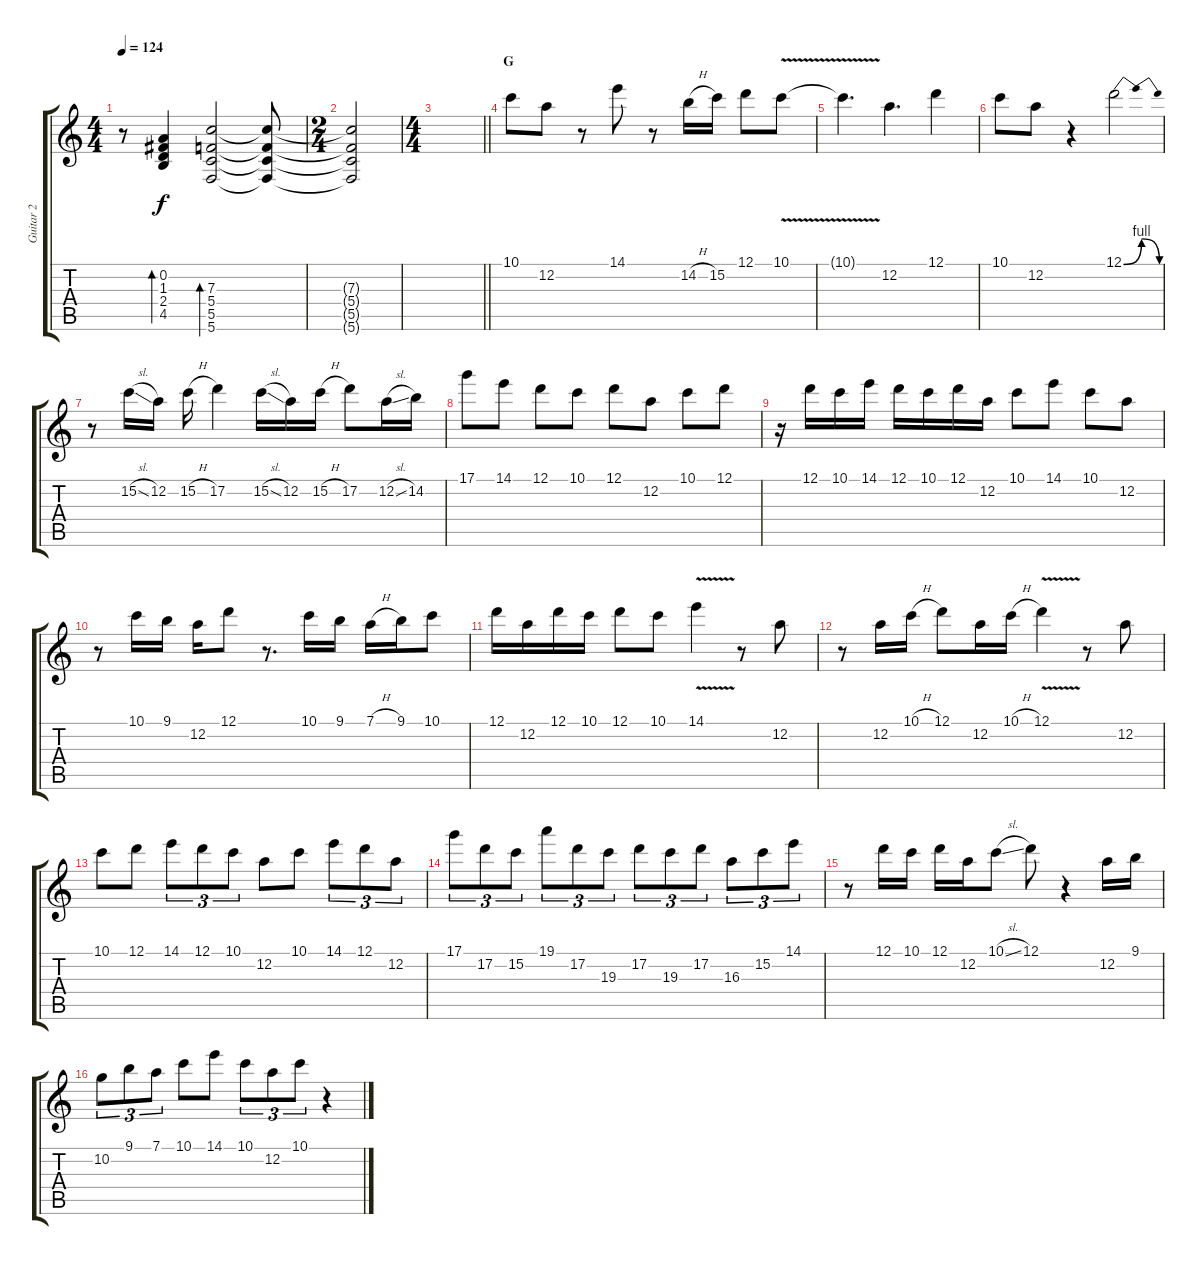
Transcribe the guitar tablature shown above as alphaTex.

\track ("Guitar 2" "Guitar 2") {instrument distortionguitar}
\staff {score tabs}
\tuning (D4 A3 F3 C3 G2 C2) {hide}
\ts (4 4)
\tempo 124
\clef g2
\ks c
r.8{dy f} (0.2 1.3 2.4 4.5).4{bd 60} (7.3 5.4 5.5 5.6).2{bd 60} (7.3{t} 5.4{t} 5.5{t} 5.6{t}).8 |
\ts (2 4)
(7.3{t} 5.4{t} 5.5{t} 5.6{t}).2 |
\ts (4 4)
\barLineRight lightlight
|
\section ("" "G")
10.1.8{instrument overdrivenguitar} 12.2.8 r.8 14.1.8 r.8 14.2{h}.16 15.2.16 12.1.8 10.1{v}.8 |
10.1{t}.4{d} 12.2.4{d} 12.1.4 |
10.1.8 12.2.8 r.4 12.1{be (bendrelease 0 0 10 4 50 4 60 0)}.2 |
r.8 15.2{sl}.16 12.2.16 15.2{h}.16 17.2.4 15.2{sl}.16 12.2.16 15.2{h}.16 17.2.8 12.2{sl}.16 14.2.16 |
17.1.8 14.1.8 12.1.8 10.1.8 12.1.8 12.2.8 10.1.8 12.1.8 |
r.16 12.1.16 10.1.16 14.1.16 12.1.16 10.1.16 12.1.16 12.2.16 10.1.8 14.1.8 10.1.8 12.2.8 |
r.8 10.1.16 9.1.16 12.2.16 12.1.8 r.8{d} 10.1.16 9.1.16 7.1{h}.16 9.1.16 10.1.8 |
12.1.16 12.2.16 12.1.16 10.1.16 12.1.8 10.1.8 14.1{v}.4 r.8 12.2.8 |
r.8 12.2.16 10.1{h}.16 12.1.8 12.2.16 10.1{h}.16 12.1{v}.4 r.8 12.2.8 |
10.1.8 12.1.8 14.1.8{tu (3 2)} 12.1.8{tu (3 2)} 10.1.8{tu (3 2)} 12.2.8 10.1.8 14.1.8{tu (3 2)} 12.1.8{tu (3 2)} 12.2.8{tu (3 2)} |
17.1.8{tu (3 2)} 17.2.8{tu (3 2)} 15.2.8{tu (3 2)} 19.1.8{tu (3 2)} 17.2.8{tu (3 2)} 19.3.8{tu (3 2)} 17.2.8{tu (3 2)} 19.3.8{tu (3 2)} 17.2.8{tu (3 2)} 16.3.8{tu (3 2)} 15.2.8{tu (3 2)} 14.1.8{tu (3 2)} |
r.8 12.1.16 10.1.16 12.1.16 12.2.16 10.1{sl}.8 12.1.8 r.4 12.2.16 9.1.16 |
10.2.8{tu (3 2)} 9.1.8{tu (3 2)} 7.1.8{tu (3 2)} 10.1.8 14.1.8 10.1.8{tu (3 2)} 12.2.8{tu (3 2)} 10.1.8{tu (3 2)} r.4
